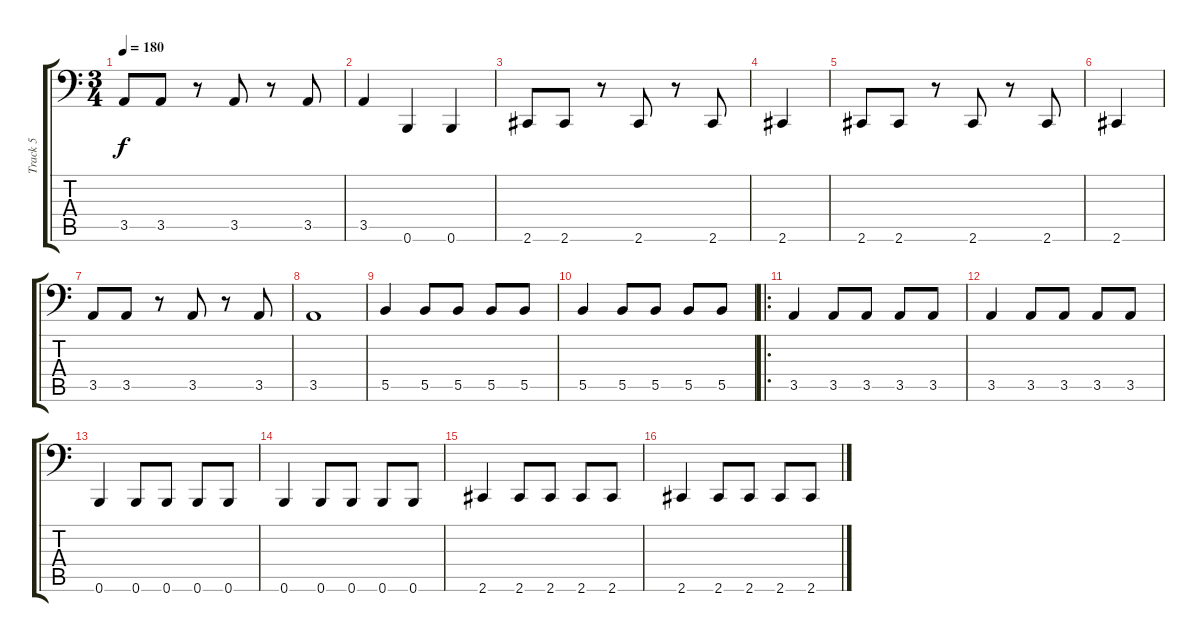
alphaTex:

\track ("Track 5" "Track 5") {instrument electricbassfinger}
\staff {score tabs}
\tuning (Db3 Ab2 E2 B1 Gb1 B0) {hide}
\ts (3 4)
\tempo 180
\clef f4
\ks c
3.5.8{dy f} 3.5.8 r.8 3.5.8 r.8 3.5.8 |
3.5.4 0.6.4 0.6.4 |
2.6.8 2.6.8 r.8 2.6.8 r.8 2.6.8 |
2.6.4 |
2.6.8 2.6.8 r.8 2.6.8 r.8 2.6.8 |
2.6.4 |
3.5.8 3.5.8 r.8 3.5.8 r.8 3.5.8 |
3.5.1 |
5.5.4 5.5.8 5.5.8 5.5.8 5.5.8 |
5.5.4 5.5.8 5.5.8 5.5.8 5.5.8 |
\ro
3.5.4 3.5.8 3.5.8 3.5.8 3.5.8 |
3.5.4 3.5.8 3.5.8 3.5.8 3.5.8 |
0.6.4 0.6.8 0.6.8 0.6.8 0.6.8 |
0.6.4 0.6.8 0.6.8 0.6.8 0.6.8 |
2.6.4 2.6.8 2.6.8 2.6.8 2.6.8 |
2.6.4 2.6.8 2.6.8 2.6.8 2.6.8
